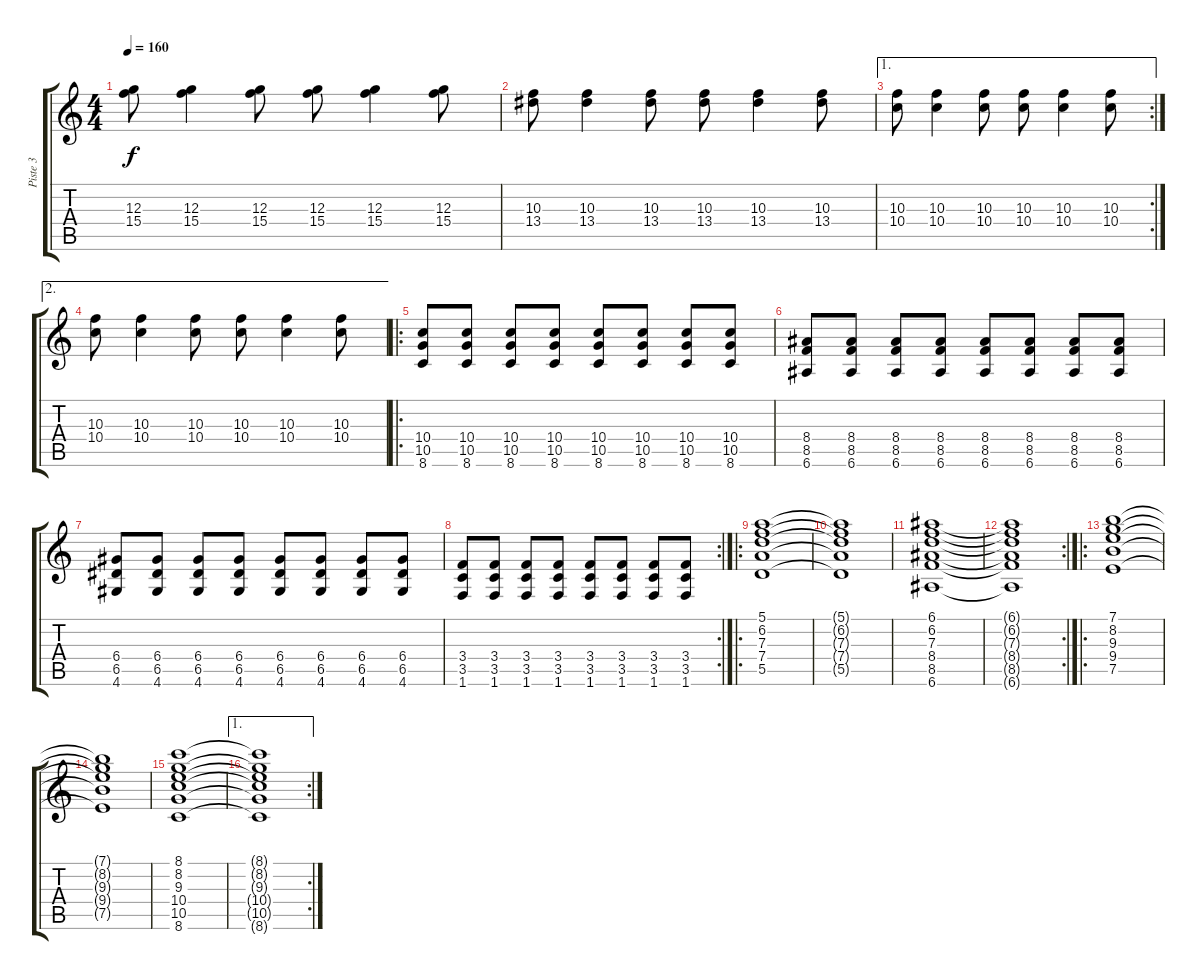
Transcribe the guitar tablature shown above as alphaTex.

\track ("Piste 3" "Piste 3") {instrument overdrivenguitar}
\staff {score tabs}
\tuning (E4 B3 G3 D3 A2 E2) {hide}
\ts (4 4)
\tempo 160
\clef g2
\ks c
(12.3 15.4).8{dy f} (12.3 15.4).4 (12.3 15.4).8 (12.3 15.4).8 (12.3 15.4).4 (12.3 15.4).8 |
(10.3 13.4).8 (10.3 13.4).4 (10.3 13.4).8 (10.3 13.4).8 (10.3 13.4).4 (10.3 13.4).8 |
\ae 1
\rc 2
(10.3 10.4).8 (10.3 10.4).4 (10.3 10.4).8 (10.3 10.4).8 (10.3 10.4).4 (10.3 10.4).8 |
\ae 2
(10.3 10.4).8 (10.3 10.4).4 (10.3 10.4).8 (10.3 10.4).8 (10.3 10.4).4 (10.3 10.4).8 |
\ro
(10.4 10.5 8.6).8{volume 9 instrument overdrivenguitar} (10.4 10.5 8.6).8 (10.4 10.5 8.6).8 (10.4 10.5 8.6).8 (10.4 10.5 8.6).8 (10.4 10.5 8.6).8 (10.4 10.5 8.6).8 (10.4 10.5 8.6).8 |
(8.4 8.5 6.6).8 (8.4 8.5 6.6).8 (8.4 8.5 6.6).8 (8.4 8.5 6.6).8 (8.4 8.5 6.6).8 (8.4 8.5 6.6).8 (8.4 8.5 6.6).8 (8.4 8.5 6.6).8 |
(6.4 6.5 4.6).8 (6.4 6.5 4.6).8 (6.4 6.5 4.6).8 (6.4 6.5 4.6).8 (6.4 6.5 4.6).8 (6.4 6.5 4.6).8 (6.4 6.5 4.6).8 (6.4 6.5 4.6).8 |
\rc 2
(3.4 3.5 1.6).8 (3.4 3.5 1.6).8 (3.4 3.5 1.6).8 (3.4 3.5 1.6).8 (3.4 3.5 1.6).8 (3.4 3.5 1.6).8 (3.4 3.5 1.6).8 (3.4 3.5 1.6).8 |
\ro
(5.1 6.2 7.3 7.4 5.5).1{volume 10 instrument overdrivenguitar} |
(5.1{t} 6.2{t} 7.3{t} 7.4{t} 5.5{t}).1 |
(6.1 6.2 7.3 8.4 8.5 6.6).1 |
\rc 2
(6.1{t} 6.2{t} 7.3{t} 8.4{t} 8.5{t} 6.6{t}).1 |
\ro
(7.1 8.2 9.3 9.4 7.5).1 |
(7.1{t} 8.2{t} 9.3{t} 9.4{t} 7.5{t}).1 |
(8.1 8.2 9.3 10.4 10.5 8.6).1 |
\ae 1
\rc 2
(8.1{t} 8.2{t} 9.3{t} 10.4{t} 10.5{t} 8.6{t}).1
